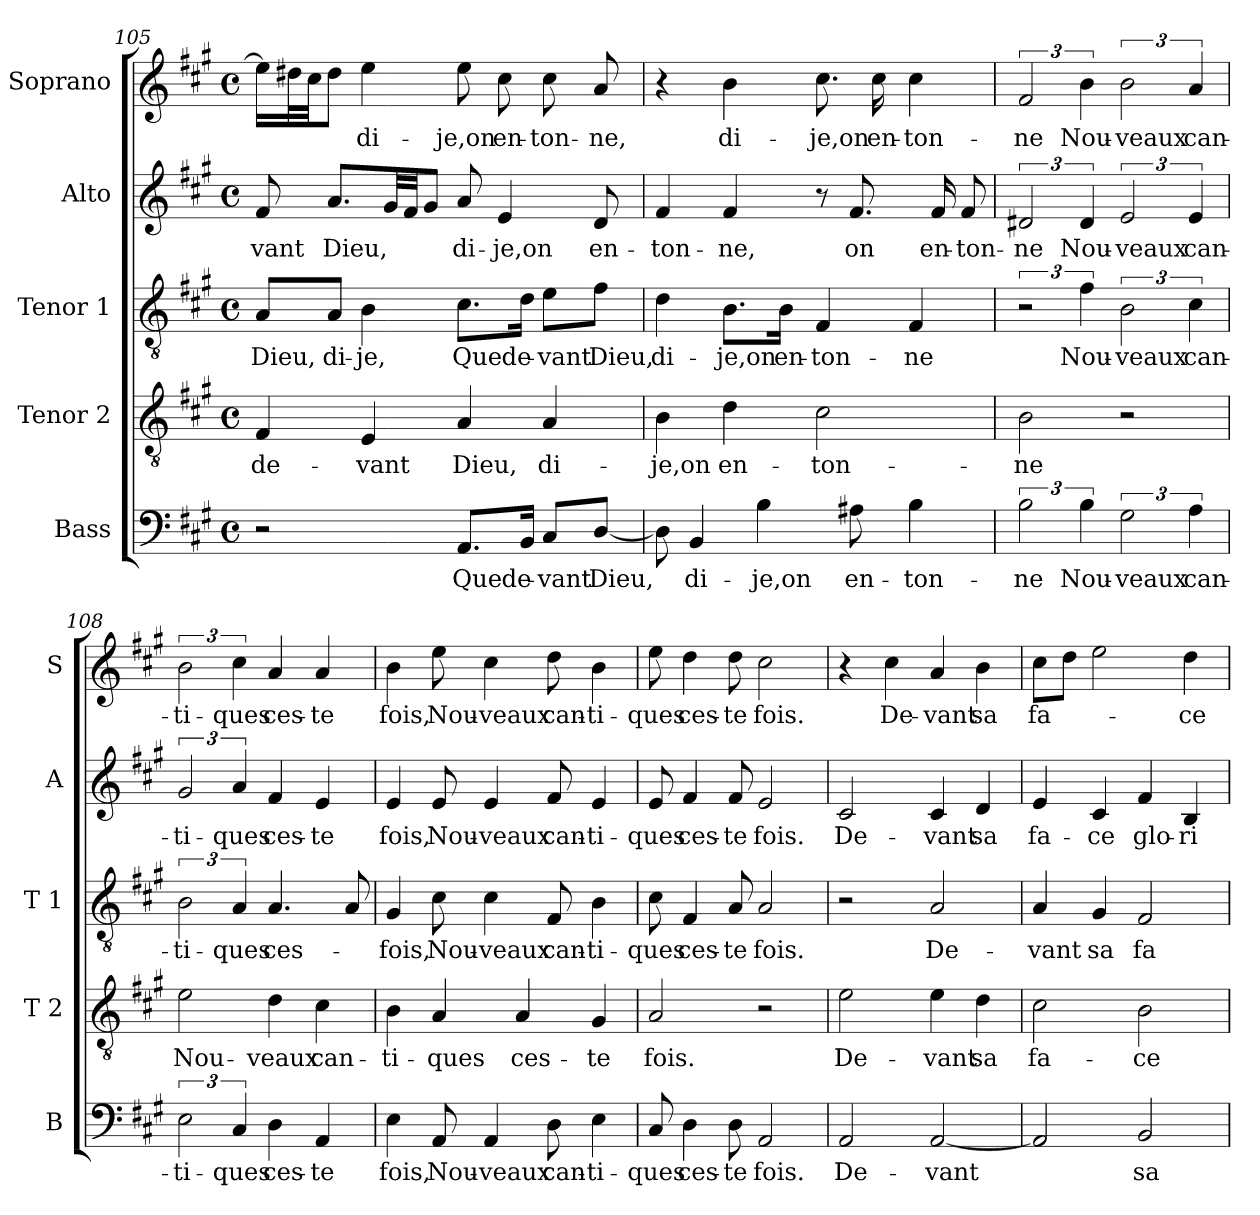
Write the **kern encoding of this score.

**kern	**text	**kern	**text	**kern	**text	**kern	**text	**kern	**text
*part5	*part5	*part4	*part4	*part3	*part3	*part2	*part2	*part1	*part1
*staff5	*staff5	*staff4	*staff4	*staff3	*staff3	*staff2	*staff2	*staff1	*staff1
*I"Bass	*	*I"Tenor 2	*	*I"Tenor 1	*	*I"Alto	*	*I"Soprano	*
*I'B	*	*I'T 2	*	*I'T 1	*	*I'A	*	*I'S	*
*clefF4	*	*clefGv2	*	*clefGv2	*	*clefG2	*	*clefG2	*
*k[f#c#g#]	*	*k[f#c#g#]	*	*k[f#c#g#]	*	*k[f#c#g#]	*	*k[f#c#g#]	*
*A:	*	*A:	*	*A:	*	*A:	*	*A:	*
*M4/4	*	*M4/4	*	*M4/4	*	*M4/4	*	*M4/4	*
*met(c)	*	*met(c)	*	*met(c)	*	*met(c)	*	*met(c)	*
=105	=105	=105	=105	=105	=105	=105	=105	=105	=105
!	!	!	!LO:LY:b	!	!LO:LY:b	!	!LO:LY:b	!	!
2r	.	4F#/	de-	8A/L	Dieu,	8f#/	-vant	16ee\LL]	.
.	.	.	.	.	.	.	.	32dd#X\L	.
.	.	.	.	.	.	.	.	32cc#\JJ	.
!	!	!	!	!	!LO:LY:b	!	!LO:LY:b	!	!
.	.	.	.	8A/J	di-	8.a/L	Dieu,	8dd#\J	.
!	!	!	!LO:LY:b	!	!LO:LY:b	!	!	!	!LO:LY:b
.	.	4E/	-vant	4B\	-je,	.	.	4ee\	di-
.	.	.	.	.	.	32g#/LL	.	.	.
.	.	.	.	.	.	32f#/JJ	.	.	.
.	.	.	.	.	.	8g#/J	.	.	.
!	!LO:LY:b	!	!LO:LY:b	!	!LO:LY:b	!	!LO:LY:b	!	!LO:LY:b
8.AA/L	Que	4A/	Dieu,	8.c#\L	Que	8a/	di-	8ee\	-je,on
!	!	!	!	!	!	!	!LO:LY:b	!	!LO:LY:b
.	.	.	.	.	.	4e/	-je,on	8cc#\	en-
!	!LO:LY:b	!	!	!	!LO:LY:b	!	!	!	!
16BB/Jk	de-	.	.	16d\Jk	de-	.	.	.	.
!	!LO:LY:b	!	!LO:LY:b	!	!LO:LY:b	!	!	!	!LO:LY:b
8C#/L	-vant	4A/	di-	8e\L	-vant	.	.	8cc#\	-ton-
!	!LO:LY:b	!	!	!	!LO:LY:b	!	!LO:LY:b	!	!LO:LY:b
[8D/J	Dieu,	.	.	8f#\J	Dieu,	8d/	en-	8a/	-ne,
=106	=106	=106	=106	=106	=106	=106	=106	=106	=106
!	!	!	!LO:LY:b	!	!LO:LY:b	!	!LO:LY:b	!	!
8D\]	.	4B\	-je,on	4d\	di-	4f#/	-ton-	4r	.
!	!LO:LY:b	!	!	!	!	!	!	!	!
4BB/	di-	.	.	.	.	.	.	.	.
!	!	!	!LO:LY:b	!	!LO:LY:b	!	!LO:LY:b	!	!LO:LY:b
.	.	4d\	en-	8.B\L	-je,on	4f#/	-ne,	4b\	di-
!	!LO:LY:b	!	!	!	!	!	!	!	!
4B\	-je,on	.	.	.	.	.	.	.	.
!	!	!	!	!	!LO:LY:b	!	!	!	!
.	.	.	.	16B\Jk	en-	.	.	.	.
!	!	!	!LO:LY:b	!	!LO:LY:b	!	!	!	!LO:LY:b
.	.	2c#\	-ton-	4F#/	-ton-	8r	.	8.cc#\	-je,on
!	!LO:LY:b	!	!	!	!	!	!LO:LY:b	!	!
8A#X\	en-	.	.	.	.	8.f#/	on	.	.
!	!	!	!	!	!	!	!	!	!LO:LY:b
.	.	.	.	.	.	.	.	16cc#\	en-
!	!LO:LY:b	!	!	!	!LO:LY:b	!	!	!	!LO:LY:b
4B\	-ton-	.	.	4F#/	-ne	.	.	4cc#\	-ton-
!	!	!	!	!	!	!	!LO:LY:b	!	!
.	.	.	.	.	.	16f#/	en-	.	.
!	!	!	!	!	!	!	!LO:LY:b	!	!
.	.	.	.	.	.	8f#/	-ton-	.	.
!!LO:LB:g=z
=107	=107	=107	=107	=107	=107	=107	=107	=107	=107
!	!LO:LY:b	!	!LO:LY:b	!	!	!	!LO:LY:b	!	!LO:LY:b
3B\	-ne	2B\	-ne	3r	.	3d#X/	-ne	3f#/	-ne
!	!LO:LY:b	!	!	!	!LO:LY:b	!	!LO:LY:b	!	!LO:LY:b
6B\	Nou-	.	.	6f#\	Nou-	6d#/	Nou-	6b\	Nou-
!	!LO:LY:b	!	!	!	!LO:LY:b	!	!LO:LY:b	!	!LO:LY:b
3G#\	-veaux	2r	.	3B\	-veaux	3e/	-veaux	3b\	-veaux
!	!LO:LY:b	!	!	!	!LO:LY:b	!	!LO:LY:b	!	!LO:LY:b
6A\	can-	.	.	6c#\	can-	6e/	can-	6a/	can-
=108	=108	=108	=108	=108	=108	=108	=108	=108	=108
!	!LO:LY:b	!	!LO:LY:b	!	!LO:LY:b	!	!LO:LY:b	!	!LO:LY:b
3E\	-ti-	2e\	Nou-	3B\	-ti-	3g#/	-ti-	3b\	-ti-
!	!LO:LY:b	!	!	!	!LO:LY:b	!	!LO:LY:b	!	!LO:LY:b
6C#/	-ques	.	.	6A/	-ques	6a/	-ques	6cc#\	-ques
!	!LO:LY:b	!	!LO:LY:b	!	!LO:LY:b	!	!LO:LY:b	!	!LO:LY:b
4D\	ces-	4d\	-veaux	4.A/	ces-	4f#/	ces-	4a/	ces-
!	!LO:LY:b	!	!LO:LY:b	!	!	!	!LO:LY:b	!	!LO:LY:b
4AA/	-te	4c#\	can-	.	.	4e/	-te	4a/	-te
.	.	.	.	8A/	.	.	.	.	.
=109	=109	=109	=109	=109	=109	=109	=109	=109	=109
!	!LO:LY:b	!	!LO:LY:b	!	!LO:LY:b	!	!LO:LY:b	!	!LO:LY:b
4E\	fois,	4B\	-ti-	4G#/	-fois,	4e/	fois,	4b\	fois,
!	!LO:LY:b	!	!LO:LY:b	!	!LO:LY:b	!	!LO:LY:b	!	!LO:LY:b
8AA/	Nou-	4A/	-ques	8c#\	Nou-	8e/	Nou-	8ee\	Nou-
!	!LO:LY:b	!	!	!	!LO:LY:b	!	!LO:LY:b	!	!LO:LY:b
4AA/	-veaux	.	.	4c#\	-veaux	4e/	-veaux	4cc#\	-veaux
!	!	!	!LO:LY:b	!	!	!	!	!	!
.	.	4A/	ces-	.	.	.	.	.	.
!	!LO:LY:b	!	!	!	!LO:LY:b	!	!LO:LY:b	!	!LO:LY:b
8D\	can-	.	.	8F#/	can-	8f#/	can-	8dd\	can-
!	!LO:LY:b	!	!LO:LY:b	!	!LO:LY:b	!	!LO:LY:b	!	!LO:LY:b
4E\	-ti-	4G#/	-te	4B\	-ti-	4e/	-ti-	4b\	-ti-
=110	=110	=110	=110	=110	=110	=110	=110	=110	=110
!	!LO:LY:b	!	!LO:LY:b	!	!LO:LY:b	!	!LO:LY:b	!	!LO:LY:b
8C#/	-ques	2A/	fois.	8c#\	-ques	8e/	-ques	8ee\	-ques
!	!LO:LY:b	!	!	!	!LO:LY:b	!	!LO:LY:b	!	!LO:LY:b
4D\	ces-	.	.	4F#/	ces-	4f#/	ces-	4dd\	ces-
!	!LO:LY:b	!	!	!	!LO:LY:b	!	!LO:LY:b	!	!LO:LY:b
8D\	-te	.	.	8A/	-te	8f#/	-te	8dd\	-te
!	!LO:LY:b	!	!	!	!LO:LY:b	!	!LO:LY:b	!	!LO:LY:b
2AA/	fois.	2r	.	2A/	fois.	2e/	fois.	2cc#\	fois.
=111	=111	=111	=111	=111	=111	=111	=111	=111	=111
!	!LO:LY:b	!	!LO:LY:b	!	!	!	!LO:LY:b	!	!
2AA/	De-	2e\	De-	2r	.	2c#/	De-	4r	.
!	!	!	!	!	!	!	!	!	!LO:LY:b
.	.	.	.	.	.	.	.	4cc#\	De-
!	!LO:LY:b	!	!LO:LY:b	!	!LO:LY:b	!	!LO:LY:b	!	!LO:LY:b
[2AA/	-vant	4e\	-vant	2A/	De-	4c#/	-vant	4a/	-vant
!	!	!	!LO:LY:b	!	!	!	!LO:LY:b	!	!LO:LY:b
.	.	4d\	sa	.	.	4d/	sa	4b\	sa
!!LO:LB:g=z
=112	=112	=112	=112	=112	=112	=112	=112	=112	=112
!	!	!	!LO:LY:b	!	!LO:LY:b	!	!LO:LY:b	!	!LO:LY:b
2AA/]	.	2c#\	fa-	4A/	-vant	4e/	fa-	8cc#\L	fa-
.	.	.	.	.	.	.	.	8dd\J	.
!	!	!	!	!	!LO:LY:b	!	!LO:LY:b	!	!
.	.	.	.	4G#/	sa	4c#/	-ce	2ee\	.
!	!LO:LY:b	!	!LO:LY:b	!	!LO:LY:b	!	!LO:LY:b	!	!
2BB/	sa	2B\	-ce	2F#/	fa-	4f#/	glo-	.	.
!	!	!	!	!	!	!	!LO:LY:b	!	!LO:LY:b
.	.	.	.	.	.	4B/	-ri-	4dd\	-ce
=	=	=	=	=	=	=	=	=	=
*-	*-	*-	*-	*-	*-	*-	*-	*-	*-
